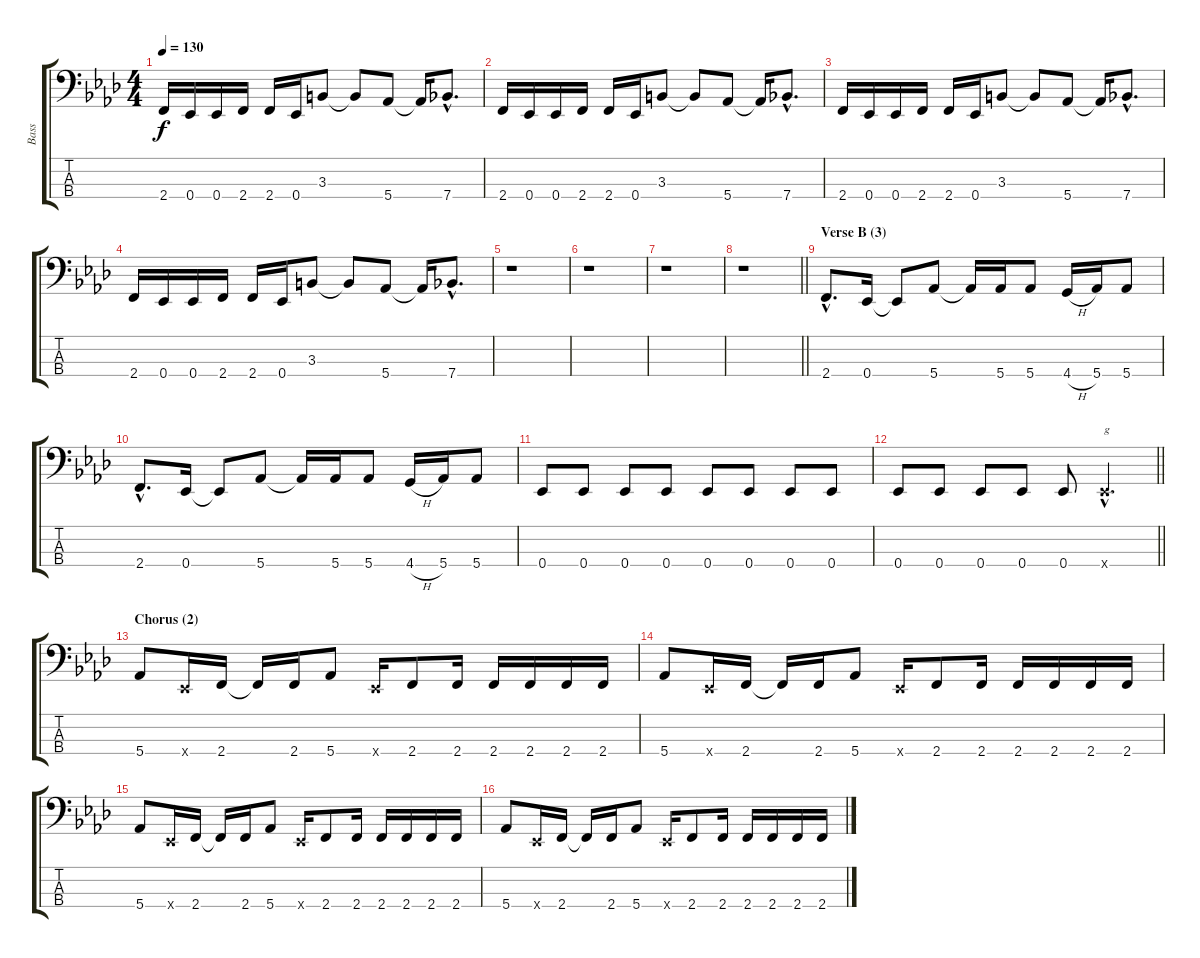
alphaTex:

\track ("Bass" "Bass") {instrument electricbasspick}
\staff {score tabs}
\tuning (Gb2 Db2 Ab1 Eb1) {hide}
\ts (4 4)
\tempo 130
\clef f4
\ks fminor
2.4.16{dy f} 0.4.16 0.4.16 2.4.16 2.4.16 0.4.16 3.3.8 3.3{t}.8 5.4.8 5.4{t}.16 7.4{hac}.8{d} |
2.4.16 0.4.16 0.4.16 2.4.16 2.4.16 0.4.16 3.3.8 3.3{t}.8 5.4.8 5.4{t}.16 7.4{hac}.8{d} |
2.4.16 0.4.16 0.4.16 2.4.16 2.4.16 0.4.16 3.3.8 3.3{t}.8 5.4.8 5.4{t}.16 7.4{hac}.8{d} |
2.4.16 0.4.16 0.4.16 2.4.16 2.4.16 0.4.16 3.3.8 3.3{t}.8 5.4.8 5.4{t}.16 7.4{hac}.8{d} |
r.1 |
r.1 |
r.1 |
\barLineRight lightlight
r.1 |
\section ("" "Verse B (3)")
2.4{hac}.8{d} 0.4.16 0.4{t}.8 5.4.8 5.4{t}.16 5.4.16 5.4.8 4.4{h}.16 5.4.16 5.4.8 |
2.4{hac}.8{d} 0.4.16 0.4{t}.8 5.4.8 5.4{t}.16 5.4.16 5.4.8 4.4{h}.16 5.4.16 5.4.8 |
0.4.8 0.4.8 0.4.8 0.4.8 0.4.8 0.4.8 0.4.8 0.4.8 |
\barLineRight lightlight
0.4.8 0.4.8 0.4.8 0.4.8 0.4.8 0.4{hac x}.4{d txt "g"} |
\section ("" "Chorus (2)")
5.4.8 0.4{x}.16 2.4.16 2.4{t}.16 2.4.16 5.4.8 0.4{x}.16 2.4.8 2.4.16 2.4.16 2.4.16 2.4.16 2.4.16 |
5.4.8 0.4{x}.16 2.4.16 2.4{t}.16 2.4.16 5.4.8 0.4{x}.16 2.4.8 2.4.16 2.4.16 2.4.16 2.4.16 2.4.16 |
5.4.8 0.4{x}.16 2.4.16 2.4{t}.16 2.4.16 5.4.8 0.4{x}.16 2.4.8 2.4.16 2.4.16 2.4.16 2.4.16 2.4.16 |
5.4.8 0.4{x}.16 2.4.16 2.4{t}.16 2.4.16 5.4.8 0.4{x}.16 2.4.8 2.4.16 2.4.16 2.4.16 2.4.16 2.4.16
